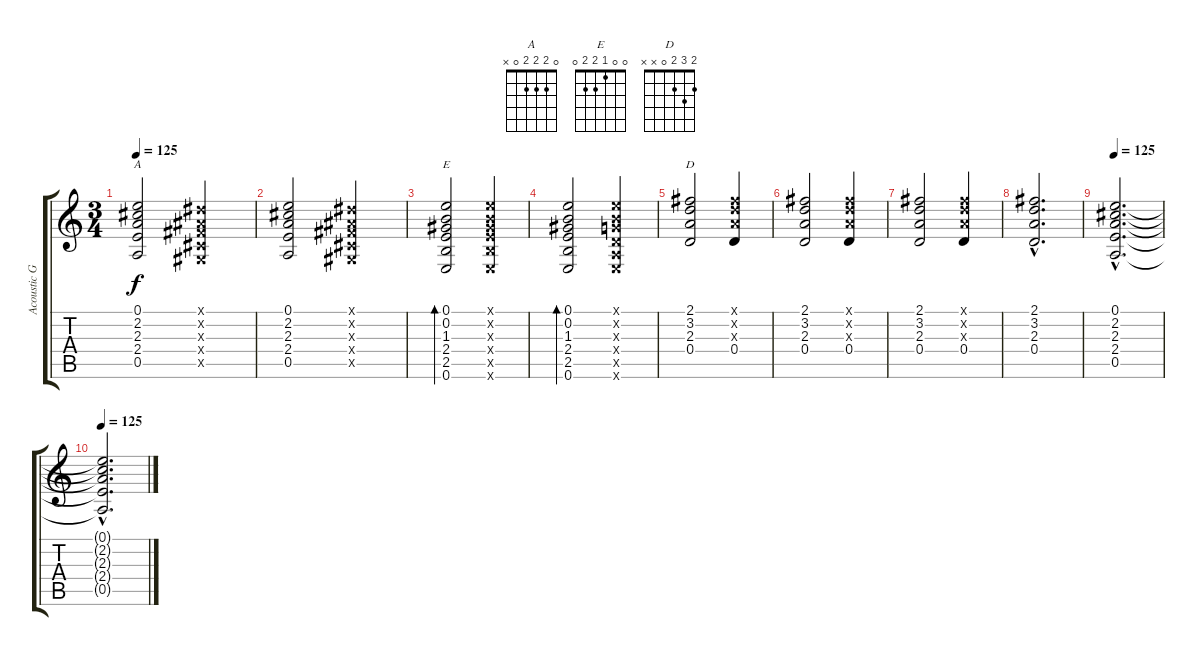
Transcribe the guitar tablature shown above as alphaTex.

\track ("Acoustic Guitar" "Acoustic G") {instrument acousticguitarsteel}
\staff {score tabs}
\tuning (E4 B3 G3 D3 A2 E2) {hide}
\chord ("A" 0 2 2 2 0 x)
\chord ("E" 0 0 1 2 2 0)
\chord ("D" 2 3 2 0 x x)
\ts (3 4)
\tempo 125
\clef g2
\ks c
(0.1 2.2 2.3 2.4 0.5).2{ch "A" dy f} (-1.1{x} -1.2{x} -1.3{x} -1.4{x} -1.5{x}).4 |
(0.1 2.2 2.3 2.4 0.5).2 (-1.1{x} -1.2{x} -1.3{x} -1.4{x} -1.5{x}).4 |
(0.1 0.2 1.3 2.4 2.5 0.6).2{bd 30 ch "E"} (0.1{x} 0.2{x} 1.3{x} 2.4{x} 2.5{x} 0.6{x}).4 |
(0.1 0.2 1.3 2.4 2.5 0.6).2{bd 30} (0.1{x} 0.2{x} 0.3{x} 0.4{x} 0.5{x} 0.6{x}).4 |
(2.1 3.2 2.3 0.4).2{ch "D"} (2.1{x} 3.2{x} 2.3{x} 0.4).4 |
(2.1 3.2 2.3 0.4).2 (2.1{x} 3.2{x} 2.3{x} 0.4).4 |
(2.1 3.2 2.3 0.4).2 (2.1{x} 3.2{x} 2.3{x} 0.4).4 |
(2.1{hac} 3.2{hac} 2.3{hac} 0.4{hac}).2{d} |
\tempo 125
(0.1{hac} 2.2{hac} 2.3{hac} 2.4{hac} 0.5{hac}).2{d} |
\tempo 125
(0.1{hac t} 2.2{hac t} 2.3{hac t} 2.4{hac t} 0.5{hac t}).2{d}
